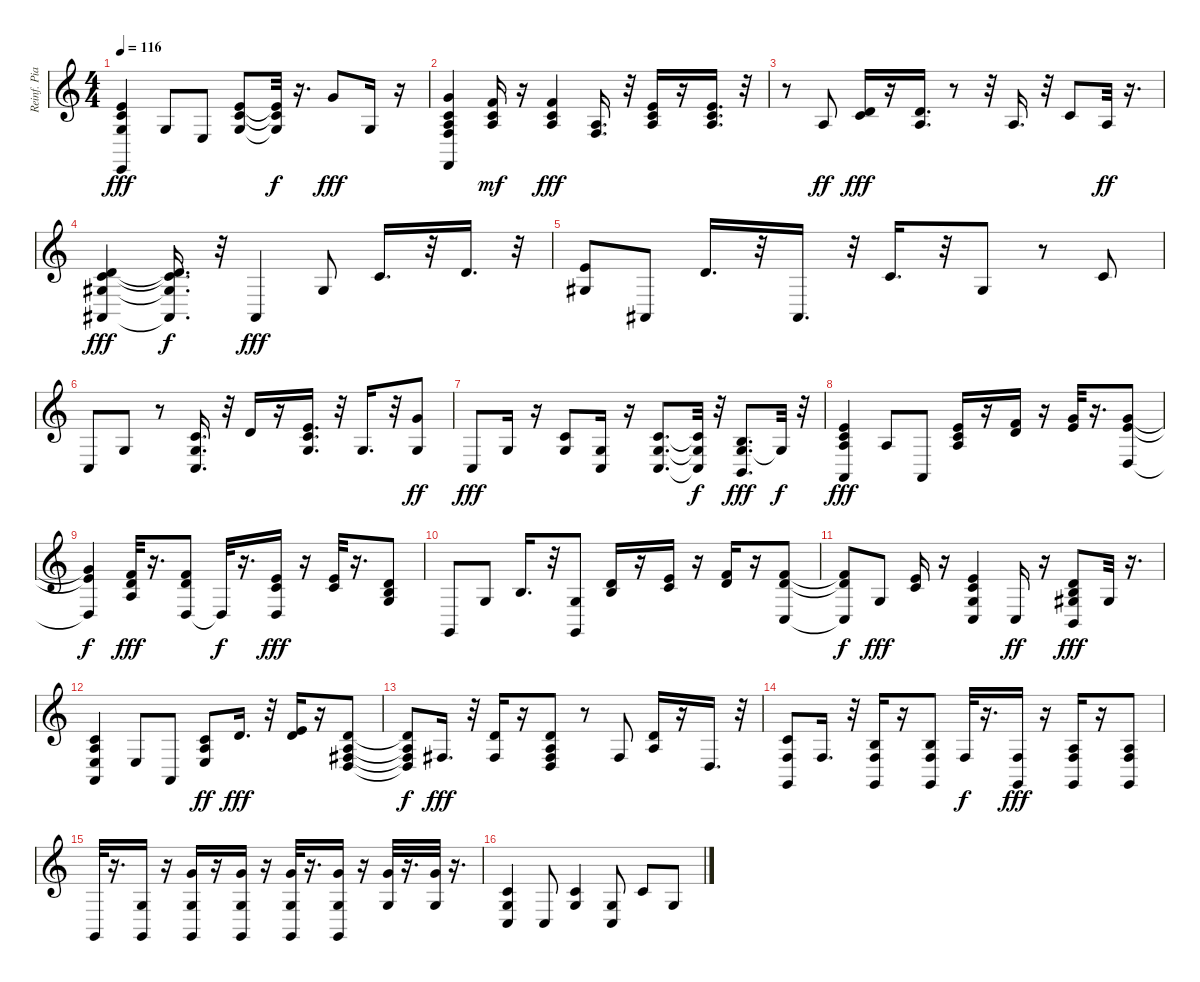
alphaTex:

\track ("Reinf. Piano (Tr. 14B)" "Reinf. Pia") {instrument brightacousticpiano}
\staff {score}
\tuning (E4 B3 G3 D3 A2 E2) {hide}
\ts (4 4)
\tempo 116
\clef g2
\ks c
(0.1 1.2 0.3 0.6).4{dy fff} 0.3.8 2.4.8 (0.1 1.2 0.3).8 (0.1{t} 1.2{t} 0.3{t}).32{dy f} r.16{d} 3.1.8{dy fff} 0.3.16 r.16 |
(3.1 1.2 2.3 3.4 1.6).4 (1.1 1.2 2.3).16{dy mf} r.16 (1.1 1.2 2.3).4{dy fff} (2.3 3.4).16{d} r.32 (0.1 1.2 2.3).16 r.16 (0.1 1.2 2.3).16{d} r.32 |
r.8 2.3.8{dy ff} (3.2 5.3).16{dy fff} r.16 (3.2 2.3).16{d} r.8 r.32 2.3.16{d} r.32 1.2.8 2.3.32{dy ff} r.16{d} |
(3.2 5.3 6.4 6.6).4{dy fff} (3.2{t} 5.3{t} 6.4{t} 6.6{t}).16{d dy f} r.32 6.6.4{dy fff} 6.4.8 5.3.16{d} r.32 3.2.16{d} r.32 |
(0.1 1.3).8 1.5.8 3.2.16{d} r.32 1.5.16{d} r.32 1.2.16{d} r.32 1.3.8 r.8 1.2.8 |
3.5.8 0.3.8 r.8 (1.2 0.3 3.5).16{d} r.32 3.2.16 r.16 (0.1 1.2 0.3).16{d} r.32 0.3.16{d} r.32 (3.1 0.3).8{dy ff} |
3.5.8{dy fff} 0.3.16 r.16 (1.2 0.3).8 (0.3 3.5).16 r.16 (1.2 0.3 3.5).8{d} (1.2{t} 0.3{t} 3.5{t}).32{dy f} r.32 (0.2 0.3 2.5).8{d dy fff} 0.3{t}.32{dy f} r.32 |
(0.1 1.2 2.3 0.5).4{dy fff} 2.3.8 0.5.8 (0.1 1.2 2.3).16 r.16 (1.1 3.2).16 r.16 (3.1 5.2).32 r.16{d} (3.1 5.2 0.4).8 |
(3.1{t} 5.2{t} 0.4{t}).4{dy f} (1.1 3.2 2.3).32{dy fff} r.16{d} (1.1 3.2 0.4).8 0.4{t}.32{dy f} r.16{d} (0.1 1.2 0.4).16{dy fff} r.16 (0.1 1.2).32 r.16{d} (3.2 4.3 5.4).8 |
3.6.8 0.3.8 0.2.16{d} r.32 (0.3 3.6).8 (3.2 4.3).16 r.16 (0.1 1.2).16 r.16 (1.1 3.2).16 r.16 (1.1 3.2 3.5).8 |
(1.1{t} 3.2{t} 3.5{t}).8{dy f} 0.3.8{dy fff} (0.1 1.2).16 r.16 (0.1 1.2 0.3 3.5).4 3.5.16{dy ff} r.16 (0.2 7.3 6.4 7.6).8{dy fff} 6.4.32 r.16{d} |
(5.3 7.4 7.5 5.6).4 7.5.8 5.6.8 (1.2 2.3 2.4).8{dy ff} 3.2.16{d dy fff} r.32 (0.1 3.2).16 r.16 (3.2 2.3 4.4 5.5).8 |
(3.2{t} 2.3{t} 4.4{t} 5.5{t}).8{dy f} 4.4.16{d dy fff} r.32 (3.2 4.4).16 r.16 (3.2 2.3 4.4 5.5).8 r.8 4.4.8 (3.2 2.3).16 r.16 0.4.16{d} r.32 |
(1.2 3.4 3.6).8 3.4.16{d} r.32 (0.2 3.4 3.6).16 r.16 (0.2 3.4 3.6).8 3.4.32{dy f} r.16{d} (3.4 3.6).16{dy fff} r.16 (2.3 3.4 3.6).16 r.16 (2.3 3.4 3.6).8 |
3.6.32 r.16{d} (0.3 3.6).16 r.16 (3.1 0.3 3.6).16 r.16 (3.1 0.3 3.6).16 r.16 (3.1 0.3 3.6).32 r.16{d} (3.1 0.3 3.6).16 r.16 (3.1 0.3).32 r.16{d} (3.1 0.3).32 r.16{d} |
(1.2 0.3 3.5).4 3.5.8 (1.2 0.3).4 (0.3 3.5).8 1.2.8 0.3.8
